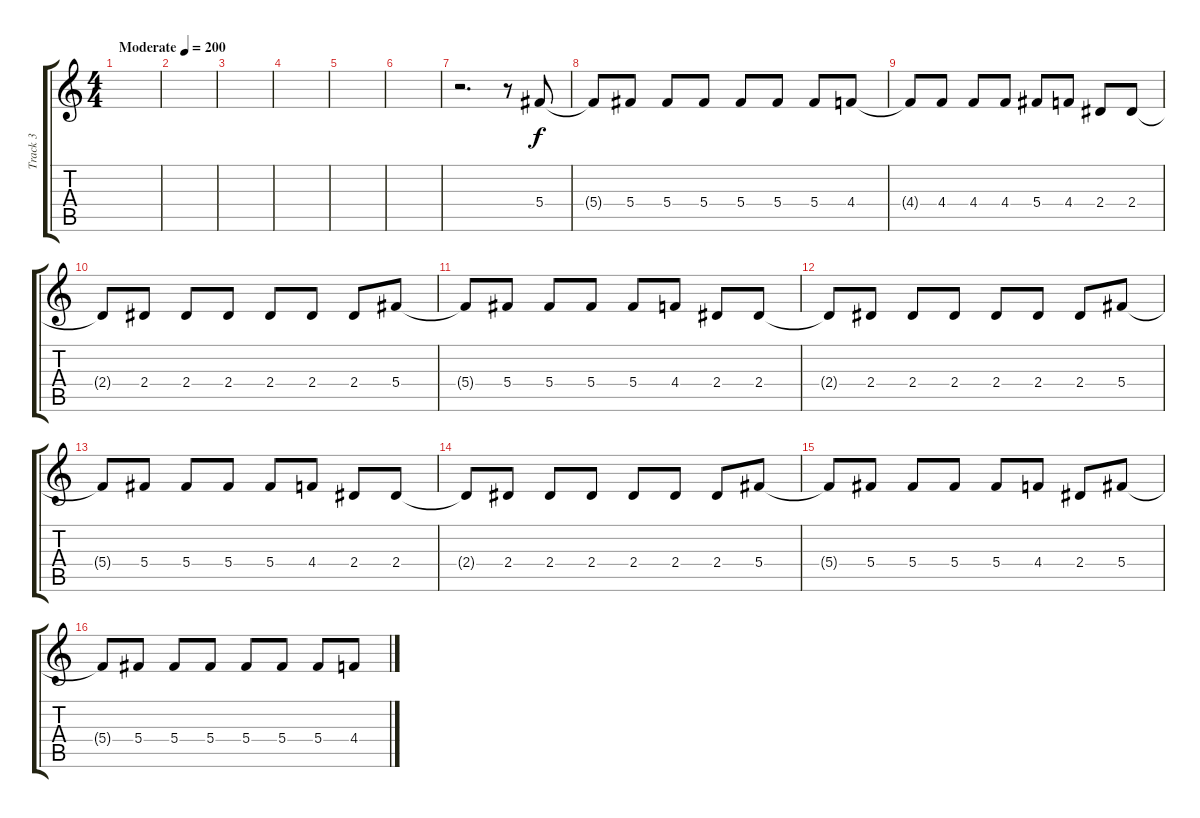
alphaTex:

\track ("Track 3" "Track 3") {instrument distortionguitar}
\staff {score tabs}
\tuning (Eb4 Bb3 Gb3 Db3 Ab2 Eb2) {hide}
\ts (4 4)
\tempo (200 "Moderate")
\clef g2
\ks c
|
|
|
|
|
|
r.2{d} r.8 5.4.8 |
5.4{t}.8 5.4.8 5.4.8 5.4.8 5.4.8 5.4.8 5.4.8 4.4.8 |
4.4{t}.8 4.4.8 4.4.8 4.4.8 5.4.8 4.4.8 2.4.8 2.4.8 |
2.4{t}.8 2.4.8 2.4.8 2.4.8 2.4.8 2.4.8 2.4.8 5.4.8 |
5.4{t}.8 5.4.8 5.4.8 5.4.8 5.4.8 4.4.8 2.4.8 2.4.8 |
2.4{t}.8 2.4.8 2.4.8 2.4.8 2.4.8 2.4.8 2.4.8 5.4.8 |
5.4{t}.8 5.4.8 5.4.8 5.4.8 5.4.8 4.4.8 2.4.8 2.4.8 |
2.4{t}.8 2.4.8 2.4.8 2.4.8 2.4.8 2.4.8 2.4.8 5.4.8 |
5.4{t}.8 5.4.8 5.4.8 5.4.8 5.4.8 4.4.8 2.4.8 5.4.8 |
5.4{t}.8 5.4.8 5.4.8 5.4.8 5.4.8 5.4.8 5.4.8 4.4.8
